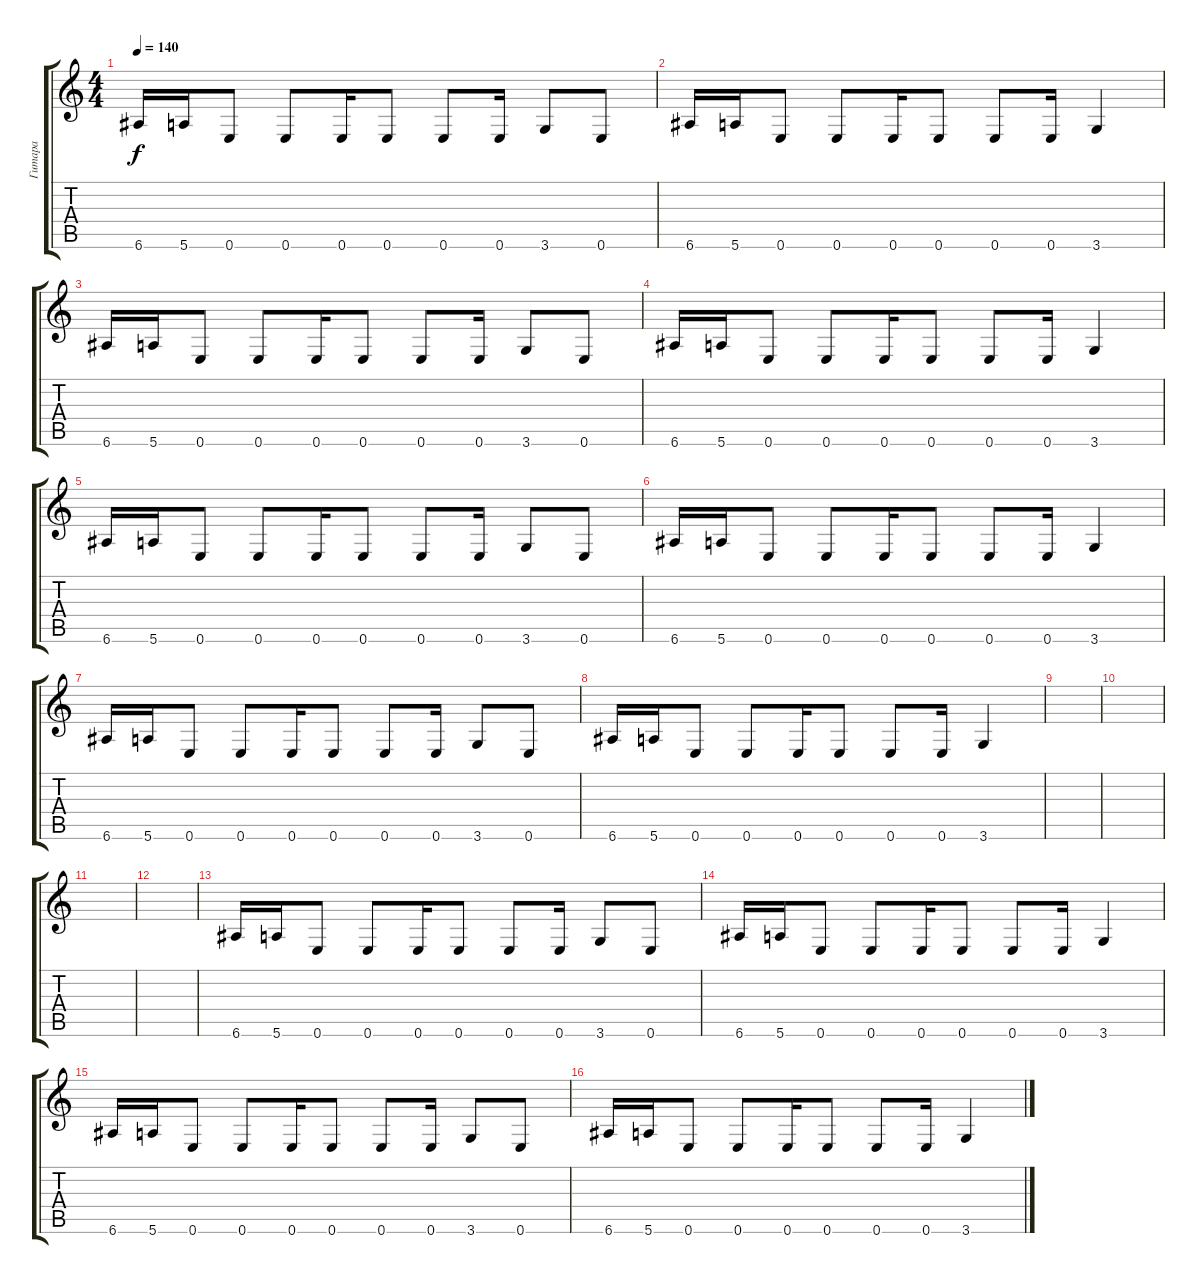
\track ("Гитара" "Гитара") {instrument overdrivenguitar}
\staff {score tabs}
\tuning (E4 B3 G3 D3 A2 E2) {hide}
\ts (4 4)
\tempo 140
\clef g2
\ks c
6.6.16{dy f} 5.6.16 0.6.8 0.6.8 0.6.16 0.6.8 0.6.8 0.6.16 3.6.8 0.6.8 |
6.6.16 5.6.16 0.6.8 0.6.8 0.6.16 0.6.8 0.6.8 0.6.16 3.6.4 |
6.6.16 5.6.16 0.6.8 0.6.8 0.6.16 0.6.8 0.6.8 0.6.16 3.6.8 0.6.8 |
6.6.16 5.6.16 0.6.8 0.6.8 0.6.16 0.6.8 0.6.8 0.6.16 3.6.4 |
6.6.16 5.6.16 0.6.8 0.6.8 0.6.16 0.6.8 0.6.8 0.6.16 3.6.8 0.6.8 |
6.6.16 5.6.16 0.6.8 0.6.8 0.6.16 0.6.8 0.6.8 0.6.16 3.6.4 |
6.6.16 5.6.16 0.6.8 0.6.8 0.6.16 0.6.8 0.6.8 0.6.16 3.6.8 0.6.8 |
6.6.16 5.6.16 0.6.8 0.6.8 0.6.16 0.6.8 0.6.8 0.6.16 3.6.4 |
|
|
|
|
6.6.16 5.6.16 0.6.8 0.6.8 0.6.16 0.6.8 0.6.8 0.6.16 3.6.8 0.6.8 |
6.6.16 5.6.16 0.6.8 0.6.8 0.6.16 0.6.8 0.6.8 0.6.16 3.6.4 |
6.6.16 5.6.16 0.6.8 0.6.8 0.6.16 0.6.8 0.6.8 0.6.16 3.6.8 0.6.8 |
6.6.16 5.6.16 0.6.8 0.6.8 0.6.16 0.6.8 0.6.8 0.6.16 3.6.4
